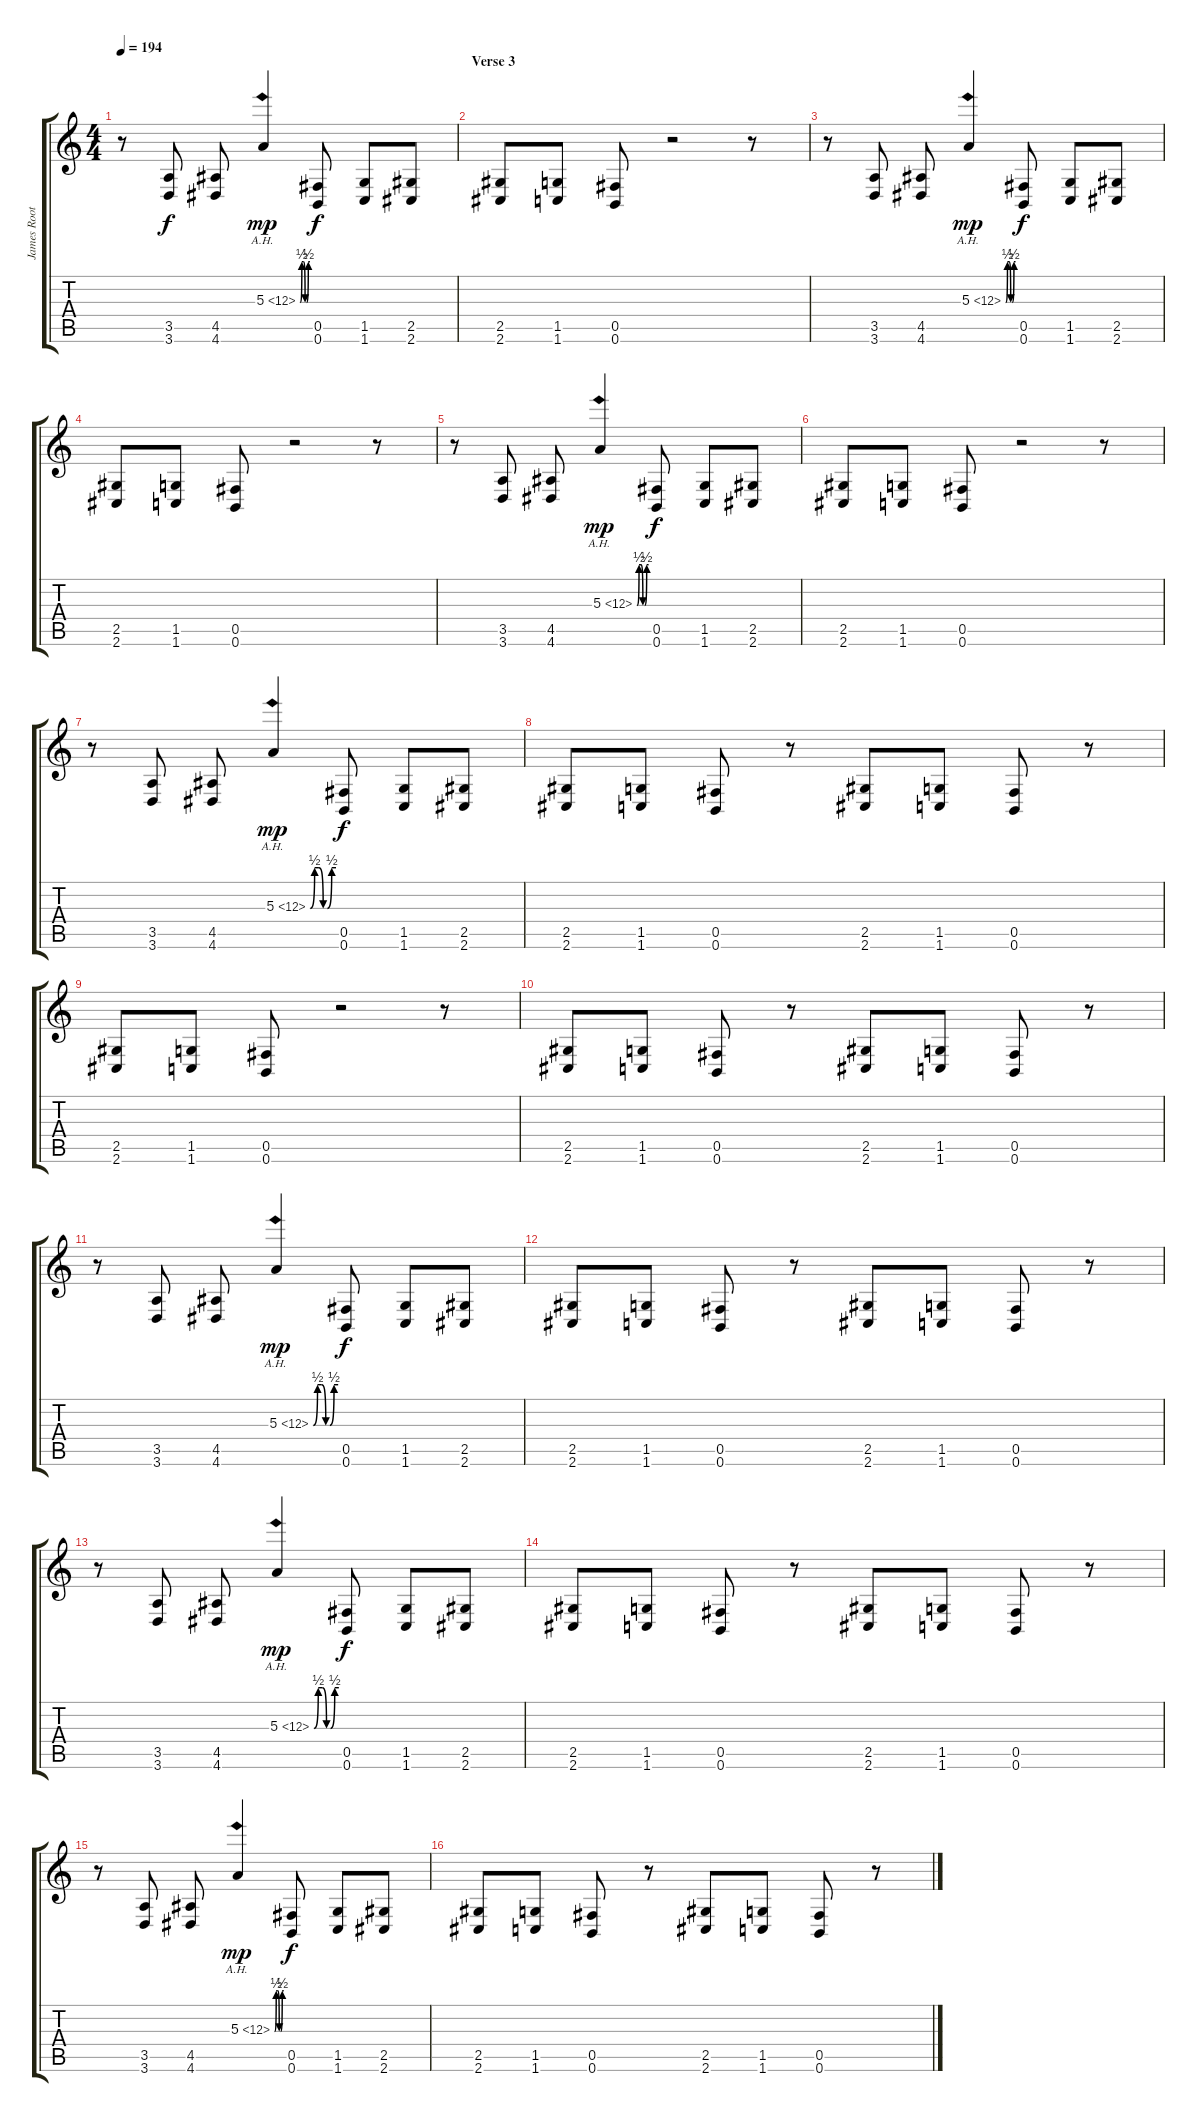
\track ("James Root" "James Root") {instrument overdrivenguitar}
\staff {score tabs}
\tuning (Db4 Ab3 E3 B2 Gb2 B1) {hide}
\ts (4 4)
\tempo 194
\clef g2
\ks c
r.8{dy f} (3.5 3.6).8 (4.5 4.6).8 5.3{be (custom 0 0 10 2 20 2 30 0 40 0 50 2 60 2) ah 7}.4{dy mp} (0.5 0.6).8{dy f} (1.5 1.6).8 (2.5 2.6).8 |
\section ("" "Verse 3")
(2.5 2.6).8 (1.5 1.6).8 (0.5 0.6).8 r.2 r.8 |
r.8 (3.5 3.6).8 (4.5 4.6).8 5.3{be (custom 0 0 10 2 20 2 30 0 40 0 50 2 60 2) ah 7}.4{dy mp} (0.5 0.6).8{dy f} (1.5 1.6).8 (2.5 2.6).8 |
(2.5 2.6).8 (1.5 1.6).8 (0.5 0.6).8 r.2 r.8 |
r.8 (3.5 3.6).8 (4.5 4.6).8 5.3{be (custom 0 0 10 2 20 2 30 0 40 0 50 2 60 2) ah 7}.4{dy mp} (0.5 0.6).8{dy f} (1.5 1.6).8 (2.5 2.6).8 |
(2.5 2.6).8 (1.5 1.6).8 (0.5 0.6).8 r.2 r.8 |
r.8 (3.5 3.6).8 (4.5 4.6).8 5.3{be (custom 0 0 10 2 20 2 30 0 40 0 50 2 60 2) ah 7}.4{dy mp} (0.5 0.6).8{dy f} (1.5 1.6).8 (2.5 2.6).8 |
(2.5 2.6).8 (1.5 1.6).8 (0.5 0.6).8 r.8 (2.5 2.6).8 (1.5 1.6).8 (0.5 0.6).8 r.8 |
(2.5 2.6).8 (1.5 1.6).8 (0.5 0.6).8 r.2 r.8 |
(2.5 2.6).8 (1.5 1.6).8 (0.5 0.6).8 r.8 (2.5 2.6).8 (1.5 1.6).8 (0.5 0.6).8 r.8 |
r.8 (3.5 3.6).8 (4.5 4.6).8 5.3{be (custom 0 0 10 2 20 2 30 0 40 0 50 2 60 2) ah 7}.4{dy mp} (0.5 0.6).8{dy f} (1.5 1.6).8 (2.5 2.6).8 |
(2.5 2.6).8 (1.5 1.6).8 (0.5 0.6).8 r.8 (2.5 2.6).8 (1.5 1.6).8 (0.5 0.6).8 r.8 |
r.8 (3.5 3.6).8 (4.5 4.6).8 5.3{be (custom 0 0 10 2 20 2 30 0 40 0 50 2 60 2) ah 7}.4{dy mp} (0.5 0.6).8{dy f} (1.5 1.6).8 (2.5 2.6).8 |
(2.5 2.6).8 (1.5 1.6).8 (0.5 0.6).8 r.8 (2.5 2.6).8 (1.5 1.6).8 (0.5 0.6).8 r.8 |
r.8 (3.5 3.6).8 (4.5 4.6).8 5.3{be (custom 0 0 10 2 20 2 30 0 40 0 50 2 60 2) ah 7}.4{dy mp} (0.5 0.6).8{dy f} (1.5 1.6).8 (2.5 2.6).8 |
(2.5 2.6).8 (1.5 1.6).8 (0.5 0.6).8 r.8 (2.5 2.6).8 (1.5 1.6).8 (0.5 0.6).8 r.8
